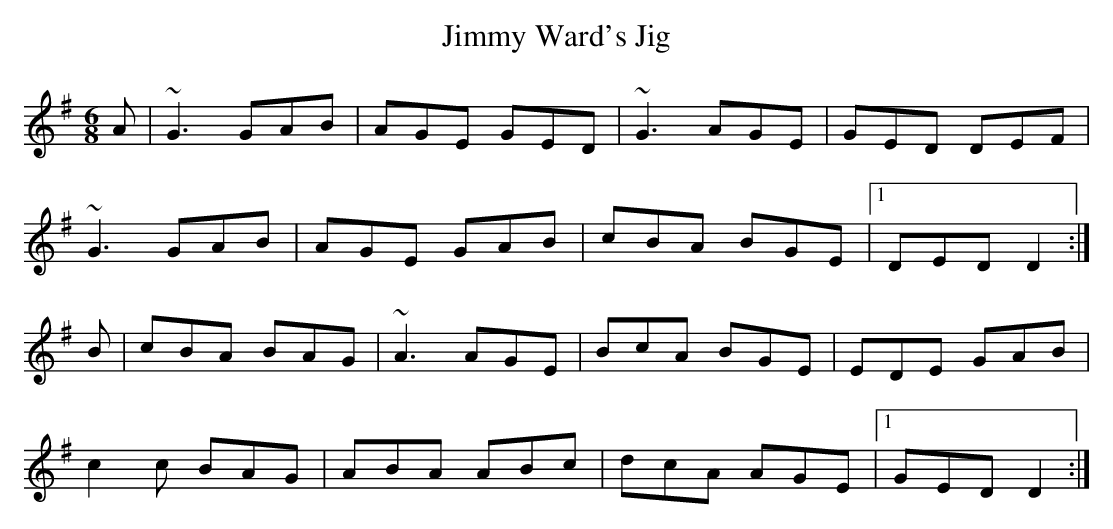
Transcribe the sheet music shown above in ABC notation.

X:1
T:Jimmy Ward's Jig
M:6/8
K:G
A|~G3 GAB|AGE GED|~G3 AGE|GED DEF|
~G3 GAB|AGE GAB|cBA BGE|1 DED D2:|
B|cBA BAG|~A3 AGE|BcA BGE|EDE GAB|
c2c BAG|ABA ABc|dcA AGE|1 GED D2:|
